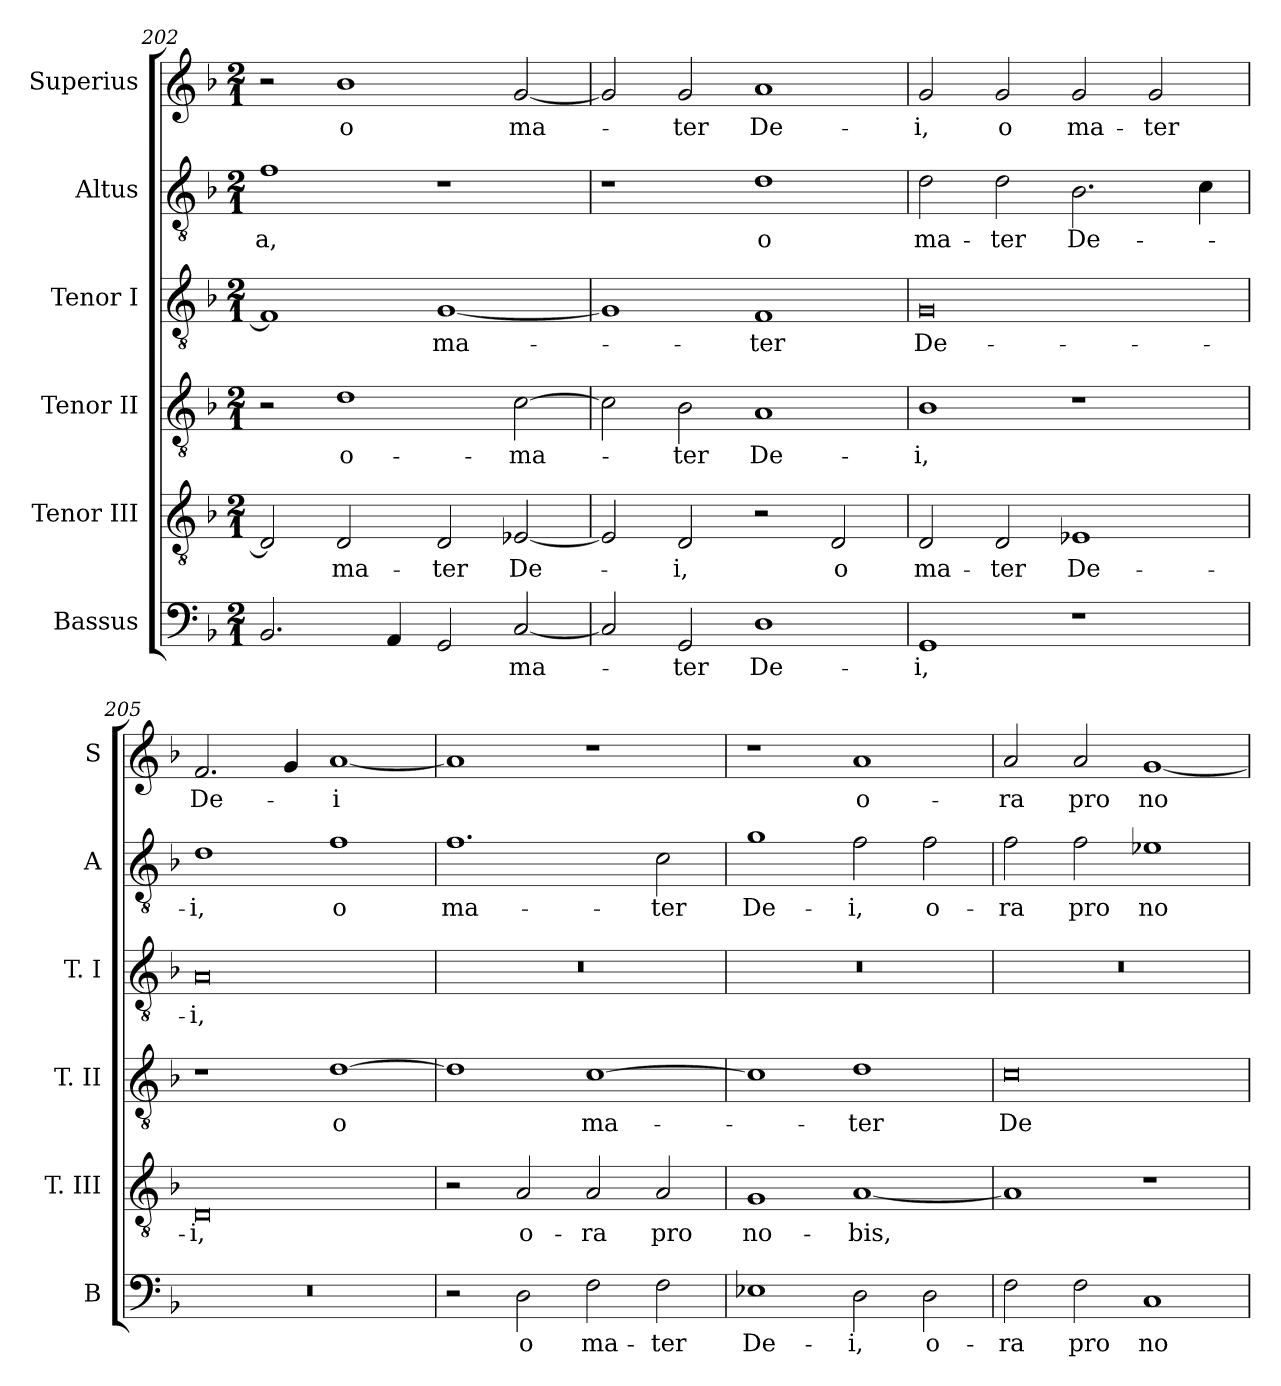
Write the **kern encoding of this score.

**kern	**text	**kern	**text	**kern	**text	**kern	**text	**kern	**text	**kern	**text
*part6	*part6	*part5	*part5	*part4	*part4	*part3	*part3	*part2	*part2	*part1	*part1
*staff6	*staff6	*staff5	*staff5	*staff4	*staff4	*staff3	*staff3	*staff2	*staff2	*staff1	*staff1
*I"Bassus	*	*I"Tenor III	*	*I"Tenor II	*	*I"Tenor I	*	*I"Altus	*	*I"Superius	*
*I'B	*	*I'T. III	*	*I'T. II	*	*I'T. I	*	*I'A	*	*I'S	*
*clefF4	*	*clefGv2	*	*clefGv2	*	*clefGv2	*	*clefGv2	*	*clefG2	*
*k[b-]	*	*k[b-]	*	*k[b-]	*	*k[b-]	*	*k[b-]	*	*k[b-]	*
*F:	*	*F:	*	*F:	*	*F:	*	*F:	*	*F:	*
*M2/1	*	*M2/1	*	*M2/1	*	*M2/1	*	*M2/1	*	*M2/1	*
=202	=202	=202	=202	=202	=202	=202	=202	=202	=202	=202	=202
2.BB-	.	2D]	.	2r	.	1F]	.	1f	-a,	2r	.
.	.	2D	ma-	1d	o-	.	.	.	.	1b-	o
4AA	.	.	.	.	.	.	.	.	.	.	.
2GG	.	2D	-ter	.	.	[1G	ma-	1r	.	.	.
[2C	ma-	[2E-X	De-	[2c	-ma-	.	.	.	.	[2g	ma-
=203	=203	=203	=203	=203	=203	=203	=203	=203	=203	=203	=203
2C]	.	2E-]	.	2c]	.	1G]	.	1r	.	2g]	.
2GG	-ter	2D	-i,	2B-	-ter	.	.	.	.	2g	-ter
1D	De-	2r	.	1A	De-	1F	-ter	1d	o	1a	De-
.	.	2D	o	.	.	.	.	.	.	.	.
=204	=204	=204	=204	=204	=204	=204	=204	=204	=204	=204	=204
1GG	-i,	2D	ma-	1B-	-i,	0G	De-	2d	ma-	2g	-i,
.	.	2D	-ter	.	.	.	.	2d	-ter	2g	o
1r	.	1E-X	De-	1r	.	.	.	2.B-	De-	2g	ma-
.	.	.	.	.	.	.	.	.	.	2g	-ter
.	.	.	.	.	.	.	.	4c	.	.	.
=205	=205	=205	=205	=205	=205	=205	=205	=205	=205	=205	=205
0r	.	0D	-i,	1r	.	0A	-i,	1d	-i,	2.f	De-
.	.	.	.	.	.	.	.	.	.	4g	.
.	.	.	.	[1d	o	.	.	1f	o	[1a	-i
=206	=206	=206	=206	=206	=206	=206	=206	=206	=206	=206	=206
2r	.	2r	.	1d]	.	0r	.	1.f	ma-	1a]	.
2D	o	2A	o-	.	.	.	.	.	.	.	.
2F	ma-	2A	-ra	[1c	ma-	.	.	.	.	1r	.
2F	-ter	2A	pro	.	.	.	.	2c	-ter	.	.
=207	=207	=207	=207	=207	=207	=207	=207	=207	=207	=207	=207
1E-X	De-	1G	no-	1c]	.	0r	.	1g	De-	1r	.
2D	-i,	[1A	-bis,	1d	-ter	.	.	2f	-i,	1a	o-
2D	o-	.	.	.	.	.	.	2f	o-	.	.
=208	=208	=208	=208	=208	=208	=208	=208	=208	=208	=208	=208
2F	-ra	1A]	.	0c	De-	0r	.	2f	-ra	2a	-ra
2F	pro	.	.	.	.	.	.	2f	pro	2a	pro
1C	no-	1r	.	.	.	.	.	1e-X	no-	[1g	no-
=	=	=	=	=	=	=	=	=	=	=	=
*-	*-	*-	*-	*-	*-	*-	*-	*-	*-	*-	*-
